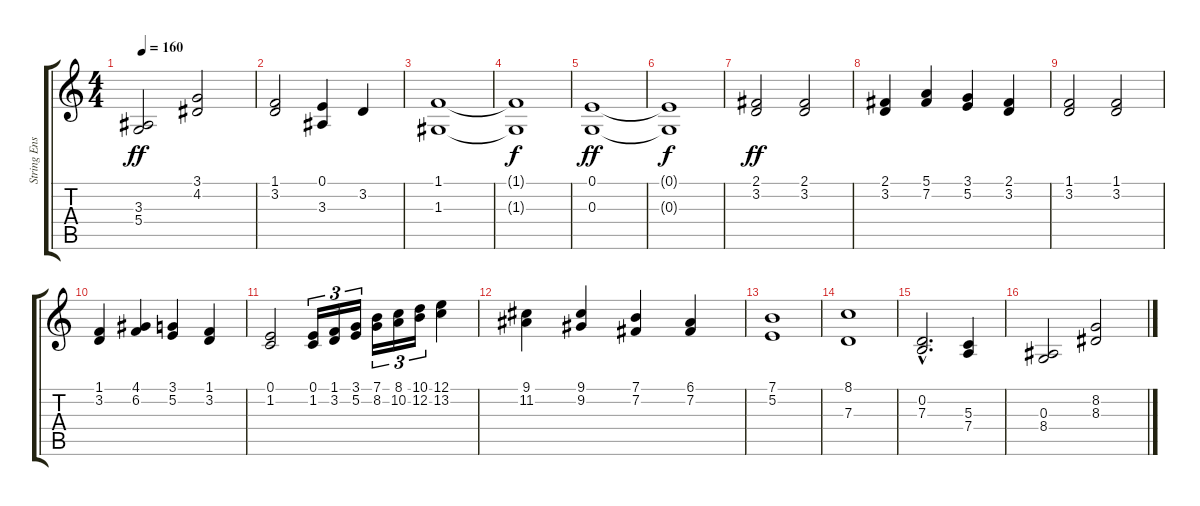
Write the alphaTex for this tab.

\track ("String Ensemble" "String Ens") {instrument stringensemble1}
\staff {score tabs}
\tuning (E4 B3 G3 D3 A2 E2) {hide}
\ts (4 4)
\tempo 160
\clef g2
\ks c
(3.3 5.4).2{dy ff} (3.1 4.2).2 |
(1.1 3.2).2 (0.1 3.3).4 3.2.4 |
(1.1 1.3).1 |
(1.1{t} 1.3{t}).1{dy f} |
(0.1 0.3).1{dy ff} |
(0.1{t} 0.3{t}).1{dy f} |
(2.1 3.2).2{dy ff} (2.1 3.2).2 |
(2.1 3.2).4 (5.1 7.2).4 (3.1 5.2).4 (2.1 3.2).4 |
(1.1 3.2).2 (1.1 3.2).2 |
(1.1 3.2).4 (4.1 6.2).4 (3.1 5.2).4 (1.1 3.2).4 |
(0.1 1.2).2 (0.1 1.2).16{tu (3 2)} (1.1 3.2).16{tu (3 2)} (3.1 5.2).16{tu (3 2)} (7.1 8.2).16{tu (3 2)} (8.1 10.2).16{tu (3 2)} (10.1 12.2).16{tu (3 2)} (12.1 13.2).4 |
(9.1 11.2).4 (9.1 9.2).4 (7.1 7.2).4 (6.1 7.2).4 |
(7.1 5.2).1 |
(8.1 7.3).1 |
(0.2{hac} 7.3{hac}).2{d} (5.3 7.4).4 |
(0.3 8.4).2 (8.2 8.3).2
